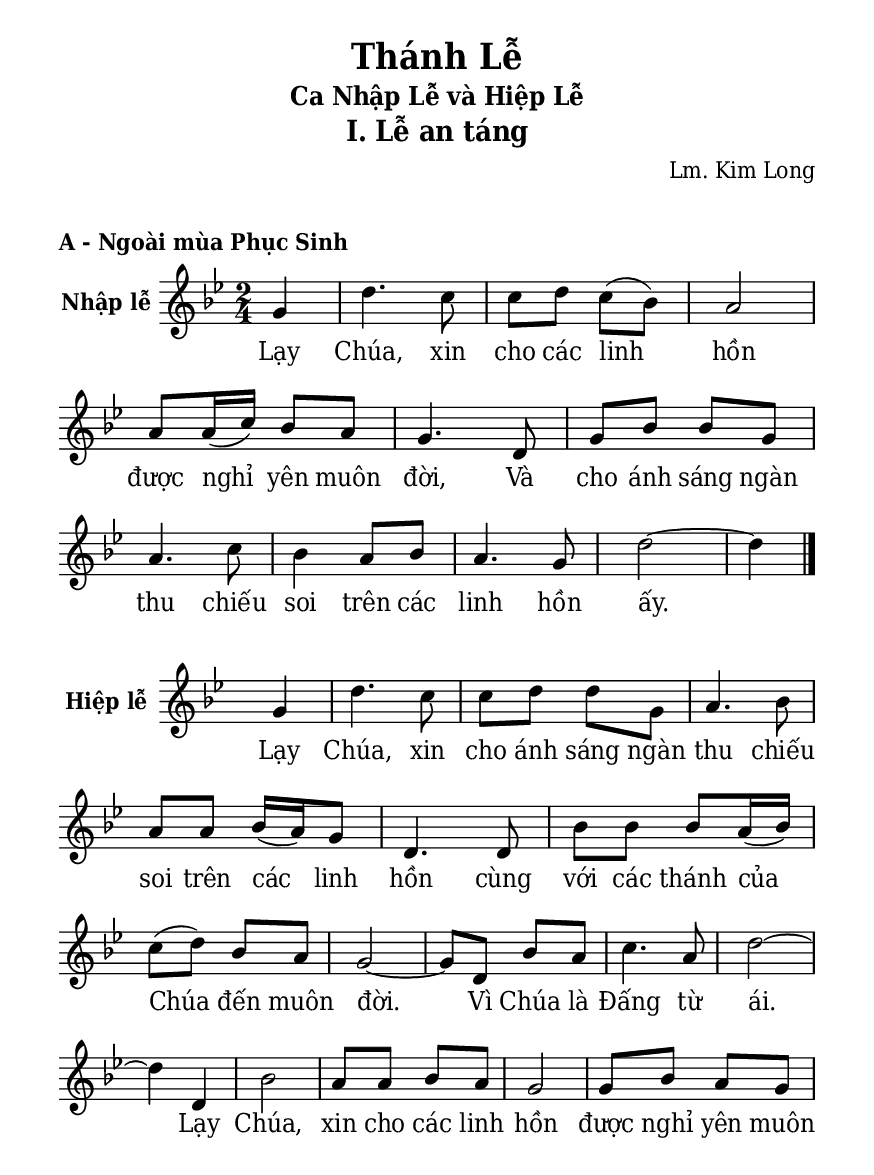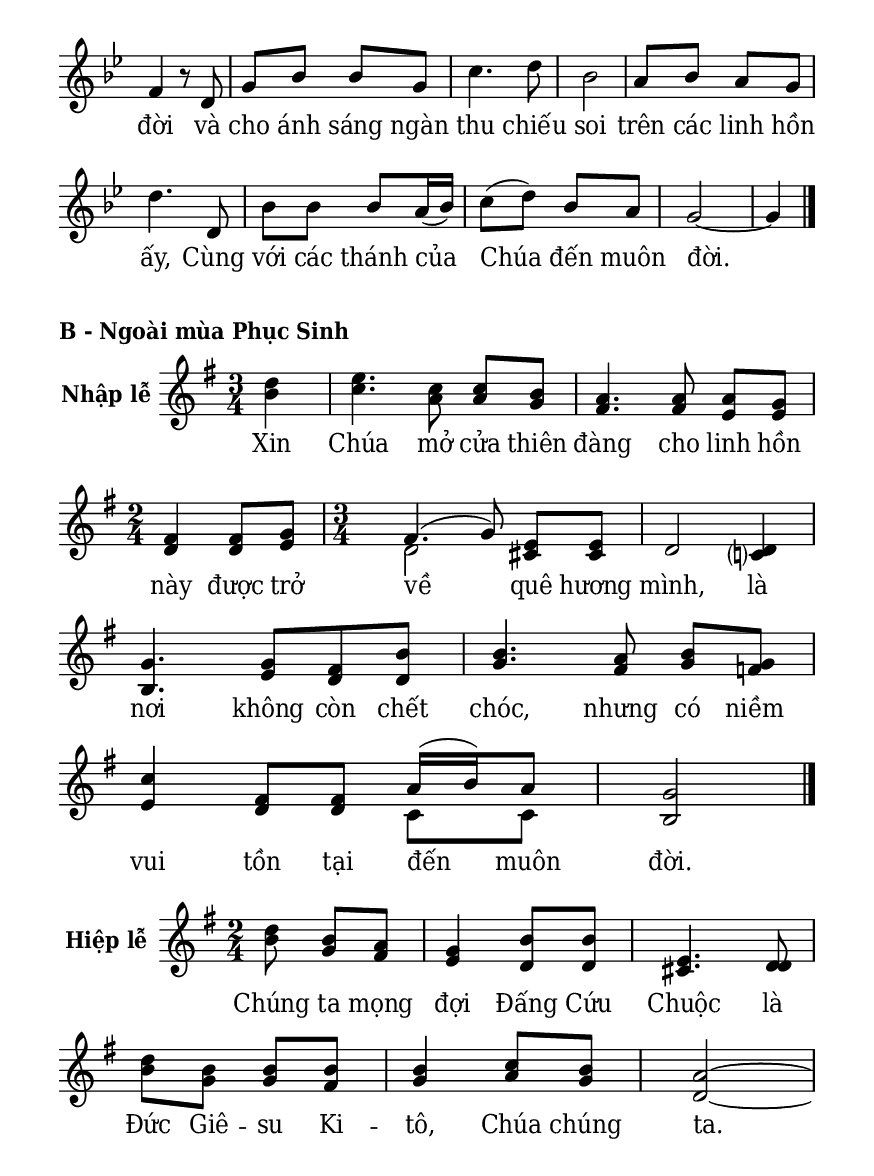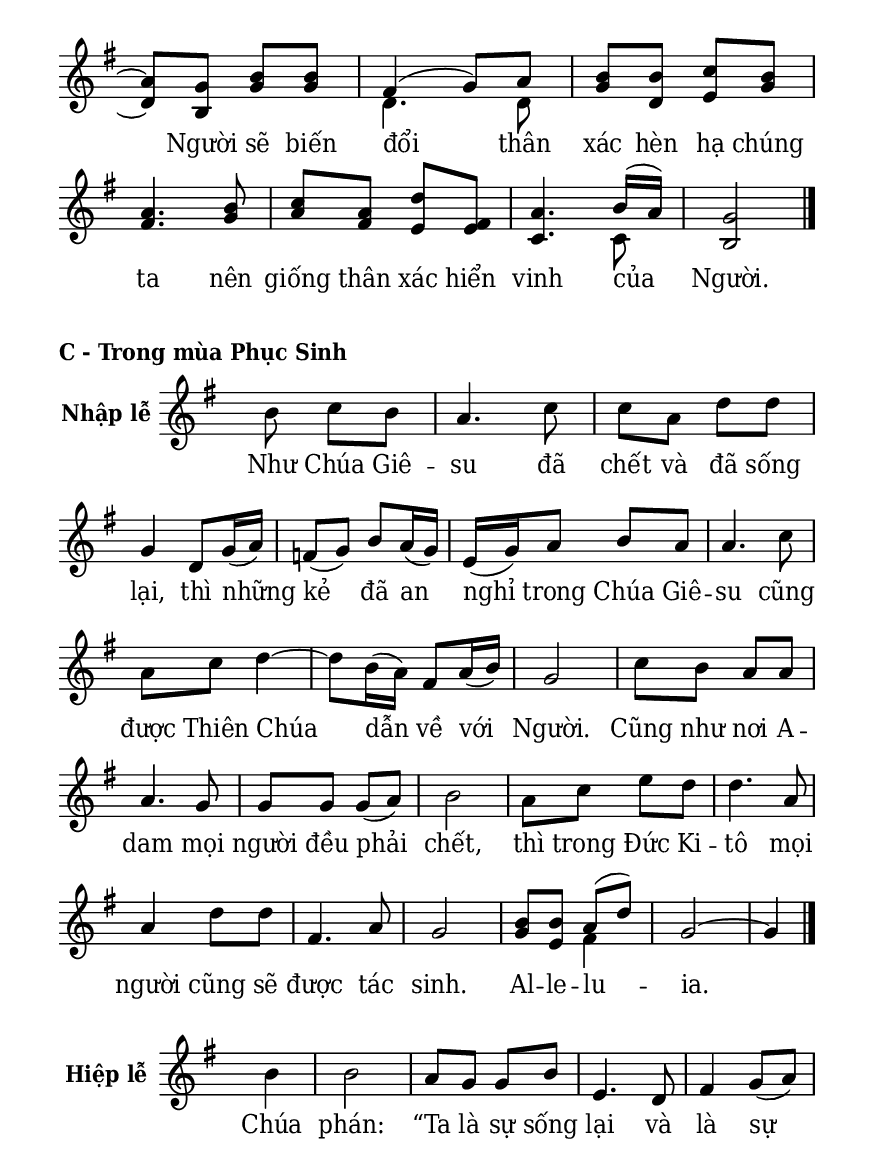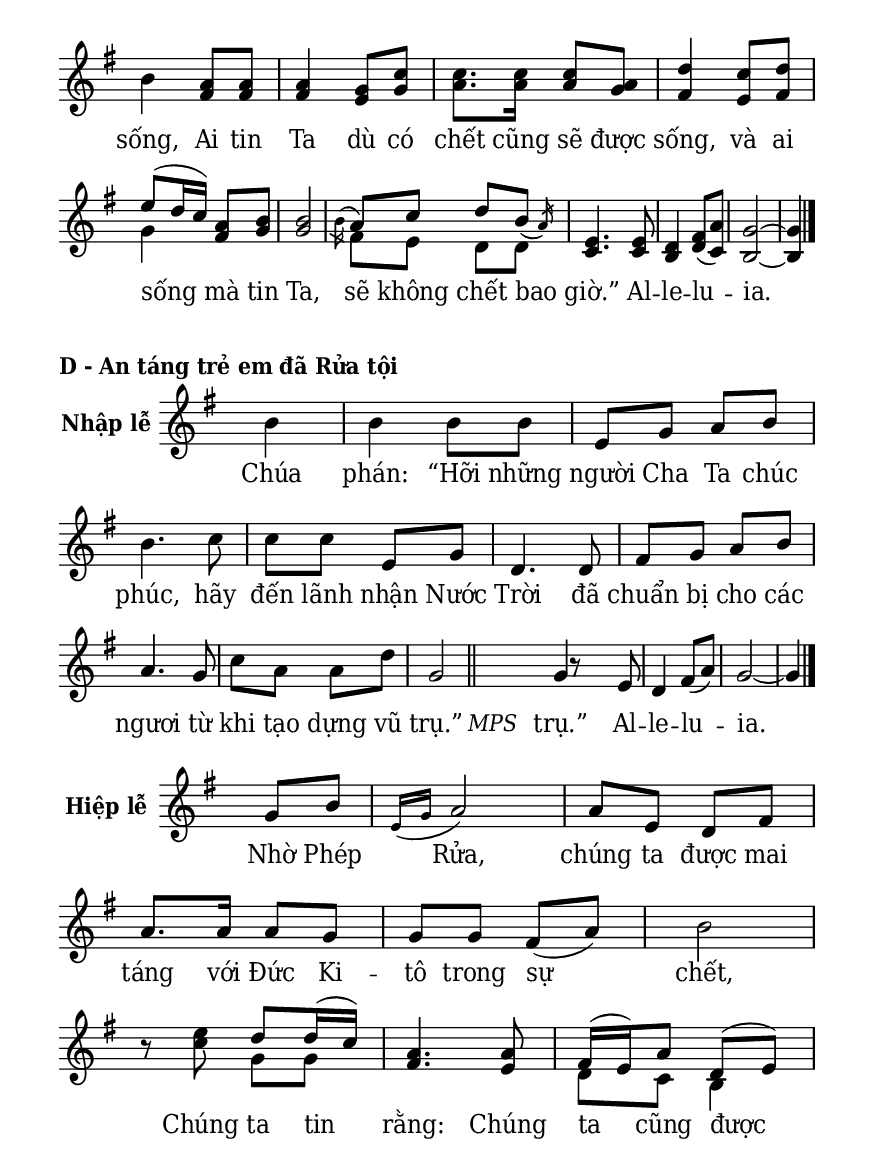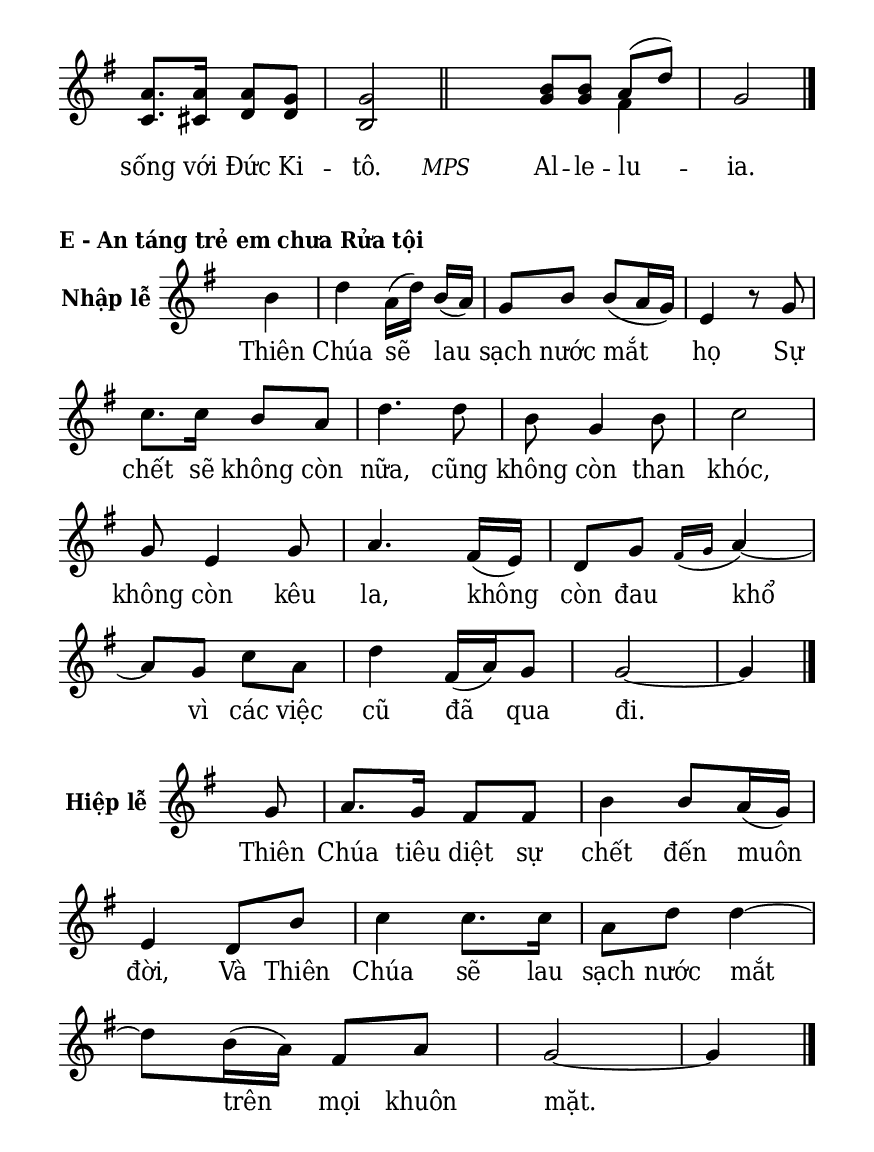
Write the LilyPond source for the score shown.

% Cài đặt chung
\version "2.22.1"
\include "english.ly"

\header {
  title = "Thánh Lễ"
  subtitle = "Ca Nhập Lễ và Hiệp Lễ"
  subsubtitle = \markup { \huge "I. Lễ an táng" }
  composer = "Lm. Kim Long"
  %arranger = " "
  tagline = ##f
}

% Nhạc
nhacMauMot = \relative c'' {
  \key bf \major
  \time 2/4
  \partial 4 g4 |
  d'4. c8 |
  c d c (bf) |
  a2 |
  a8 a16 (c) bf8 a |
  g4. d8 |
  g bf bf g |
  a4. c8 |
  bf4 a8 bf |
  a4. g8 |
  d'2 ~ |
  d4 \bar "|."
}

nhacMauHai = \relative c'' {
  \key bf \major
  \time 2/4
  \partial 4 g4 |
  d'4. c8 |
  c d d g, |
  a4. bf8 |
  a a bf16 (a) g8 |
  d4. d8 |
  bf' bf bf a16 (bf) |
  c8 (d) bf a |
  g2 ~ |
  g8 d bf' a |
  c4. a8 |
  d2 ~ |
  d4 d, |
  bf'2 |
  a8 a bf a |
  g2 |
  g8 bf a g |
  f4 r8 d |
  g bf bf g |
  c4. d8 |
  bf2 |
  a8 bf a g |
  d'4. d,8 |
  bf' bf bf a16 (bf) |
  c8 (d) bf8 a |
  g2 ~ |
  g4 \bar "|."
}

nhacMauBa = \relative c'' {
  \key g \major
  \time 3/4
  \set Timing.beamExceptions = #'()
  \set Timing.baseMoment = #(ly:make-moment 1/4)
  \set Timing.beatStructure = #'(1 1 1)
  \override Staff.TimeSignature.break-visibility = #end-of-line-invisible
  \partial 4
  <<
    {
      d4 |
      e4. c8 c b |
      a4. a8 a g |
      \time 2/4
      fs4 fs8 g
    }
    {
      b4 |
      c4. a8 a g |
      fs4. fs8 e e |
      d4 d8 e
    }
  >>
  \time 3/4
  <<
    {
      \voiceOne
      fs4. (g8)
    }
    \new Voice = "splitpart" {
      \voiceTwo
      d2
    }
  >>
  \oneVoice
  <<
    {
      e8 [e]
    }
    {
      cs cs
    }
  >>
  d2
  <<
    {
      d4 |
      g4. g8 fs b |
      b4. a8 b [g] |
      c4 fs,8 fs
    }
    {
      c!?4 |
      b4. e8 d d |
      g4. fs8 g f! |
      e4 d8 d
    }
  >>
  <<
    {
      \voiceOne
      a'16 (b) a8
    }
    \new Voice = "splitpart" {
      \voiceTwo
      c,8 c
    }
  >>
  \oneVoice
  <g' b,>2 \bar "|."
}

nhacMauBon = \relative c'' {
  \key g \major
  \time 2/4
  \partial 4.
  <<
    {
      d8 b a |
      g4 b8 b |
      e,4. d8 |
      d' b b b |
      b4 c8 b |
      a2 ~ |
      a8 g b b
    }
    {
      b8 g fs |
      e4 d8 d |
      cs4. d8 |
      b' g g fs |
      g4 a8 g |
      d2 ~ |
      d8 b g' g
    }
  >>
  <<
    {
      \voiceOne
      fs4 (g8) a
    }
    \new Voice = "splitpart" {
      \voiceTwo
      d,4. d8
    }
  >>
  \oneVoice
  <<
    {
      b'8 d, e b' |
      a4. b8 |
      c a d fs, |
      a4.
    }
    {
      g8 b c g |
      fs4. g8 |
      a fs e e |
      c4.
    }
  >>
  <<
    {
      \voiceOne
      b'16 (a)
    }
    \new Voice = "splitpart" {
      \voiceTwo
      c,8
    }
  >>
  \oneVoice
  <g' b,>2 \bar "|."
}

nhacMauNam = \relative c'' {
  \key g \major
  \time 2/4
  \partial 4. b8 c b |
  a4. c8 |
  c a d d |
  g,4 d8 g16 (a) |
  f8 (g) b a16 (g) |
  e (g) a8 b a |
  a4. c8 |
  a c d4 ~ |
  d8 b16 (a) fs8 a16 (b) |
  g2 |
  c8 b a a |
  a4. g8 |
  g g g (a) |
  b2 |
  a8 c e d |
  d4. a8 |
  a4 d8 d |
  fs,4. a8 |
  g2 |
  <b g>8 <b e,>
  <<
    {
      \voiceOne
      a8 (d)
    }
    \new Voice = "splitpart" {
      \voiceTwo
      fs,4
    }
  >>
  g2 ~ |
  g4 \bar "|."
}

nhacMauSau = \relative c'' {
  \key g \major
  \time 2/4
  \partial 4 b4 |
  b2 |
  a8 g g b |
  e,4. d8 |
  fs4 g8 (a) |
  b4
  <<
    {
      a8 a |
      a4 g8 c |
      c8. c16 c8 a |
      d4 c8 d
    }
    {
      fs,8 fs |
      fs4 e8 g |
      a8. a16 a8 g |
      fs4 e8 fs
    }
  >>
  <<
    {
      \voiceOne
      e'8 (d16 c)
    }
    \new Voice = "splitpart" {
      \voiceTwo
      g4
    }
  >>
  \oneVoice
  <<
    {
      a8 b |
      b2
    }
    {
      fs8 g |
      g2
    }
  >>
  <<
    {
      \voiceOne
      \slashedGrace { \once \stemDown b16 (} a8) c d
      \afterGrace b8 _({
        \override Flag.stroke-style = #"grace"
        a16)}
      \revert Flag.stroke-style
    }
    \new Voice = "splitpart" {
      \voiceTwo
      fs8 e d d
    }
  >>
  \oneVoice
  <<
    {
      e4. e8 |
      d4 fs8 (a) |
      g2 ~ |
      g4 \bar "|."
    }
    {
      c,4. c8 |
      b4 d8 (c) |
      b2 ~ |
      b4
    }
  >>
}

nhacMauBay = \relative c'' {
  \key g \major
  \time 2/4
  \partial 4 b4 |
  b b8 b |
  e,8 g a b |
  b4. c8 |
  c c e, g |
  d4. d8 |
  fs8 g a b |
  a4. g8 |
  c a a d |
  g,2
  \tweak extra-offset #'(3.8 . -2.2)
  _\markup { \italic "MPS" }
  \bar "||"
  
  \once \override NoteColumn.X-offset = 7 <>
  g4 r8 e |
  d4 fs8 (a) |
  g2 ~ |
  g4 \bar "|."
}

nhacMauTam = \relative c'' {
  \key g \major
  \time 2/4
  \partial 4 g8 b |
  \slashedGrace { e,16 (g } a2) |
  a8 e d fs |
  a8. a16 a8 g |
  g g fs (a) |
  b2 |
  r8 <e c>8
  <<
    {
      \voiceOne
      d8 d16 (c)
    }
    \new Voice = "splitpart" {
      \voiceTwo
      g8 g
    }
  >>
  \oneVoice
  <a fs>4. <a e>8 |
  <<
    {
      \voiceOne
      fs16 (e) a8 d, (e)
    }
    \new Voice = "splitpart" {
      \voiceTwo
      d8 c b4
    }
  >>
  \oneVoice
  <<
    {
      a'8. a16 a8 g |
      g2
      \tweak extra-offset #'(6 . -2.2)
      _\markup { \italic "MPS" }
      \bar "||"
      
      \once \override NoteColumn.X-offset = 7 <>
      b8 b
    }
    {
      c,8. cs16 d8 d |
      b2 |
      g'8 g
    }
  >>
  <<
    {
      \voiceOne
      a8 (d)
    }
    \new Voice = "splitpart" {
      \voiceTwo
      fs,4
    }
  >>
  \oneVoice
  g2 \bar "|."
}

nhacMauChin = \relative c'' {
  \key g \major
  \time 2/4
  \partial 4 b4 |
  d a16 ([d]) b ([a]) |
  g8 b b (a16 g) |
  e4 r8 g |
  c8. c16 b8 a |
  d4. d8 |
  b g4 b8 |
  c2 |
  g8 e4 g8 |
  a4. fs16 (e) |
  d8 g \slashedGrace { fs16 (g } a4) ~ |
  a8 g c a |
  d4 fs,16 (a) g8 |
  g2 ~ |
  g4 \bar "|."
}

nhacMauMuoi = \relative c' {
  \key g \major
  \time 2/4
  \partial 8 g'8 |
  a8. g16 fs8 fs |
  b4 b8 a16 (g) |
  e4 d8 b' |
  c4 c8. c16 |
  a8 d d4 ~ |
  d8 b16 (a) fs8 a |
  g2 ~ |
  g4 \bar "|."
}

% Lời
loiMauMot = \lyricmode {
  Lạy Chúa, xin cho các linh hồn được nghỉ yên muôn đời,
  Và cho ánh sáng ngàn thu chiếu soi trên các linh hồn ấy.
}

loiMauHai = \lyricmode {
  Lạy Chúa, xin cho ánh sáng ngàn thu
  chiếu soi trên các linh hồn
  cùng với các thánh của Chúa đến muôn đời.
  Vì Chúa là Đấng từ ái.
  Lạy Chúa, xin cho các linh hồn được nghỉ yên muôn đời
  và cho ánh sáng ngàn thu chiếu soi trên các linh hồn ấy,
  Cùng với các thánh của Chúa đến muôn đời.
}

loiMauBa = \lyricmode {
  Xin Chúa mở cửa thiên đàng cho linh hồn này
  được trở về quê hương mình,
  là nơi không còn chết chóc,
  nhưng có niềm vui tồn tại đến muôn đời.
}

loiMauBon = \lyricmode {
  Chúng ta mọng đợi Đấng Cứu Chuộc
  là Đức Giê -- su Ki -- tô, Chúa chúng ta.
  Người sẽ biến đổi thân xác hèn hạ chúng ta
  nên giống thân xác hiển vinh của Người.
}

loiMauNam = \lyricmode {
  Như Chúa Giê -- su đã chết và đã sống lại,
  thì những kẻ đã an nghỉ trong Chúa Giê -- su
  cũng được Thiên Chúa dẫn về với Người.
  Cũng như nơi A -- dam mọi người đều phải chết,
  thì trong Đức Ki -- tô mọi người cũng sẽ được tác sinh.
  Al -- le -- lu -- ia.
}

loiMauSau = \lyricmode {
  Chúa phán: “Ta là sự sống lại và là sự sống,
  Ai tin Ta dù có chết cũng sẽ được sống,
  và ai sống mà tin Ta,
  sẽ không chết bao giờ.”
  Al -- le -- lu -- ia.
}

loiMauBay = \lyricmode {
  Chúa phán: “Hỡi những người Cha Ta chúc phúc,
  hãy đến lãnh nhận Nước Trời đã chuẩn bị cho các ngươi
  từ khi tạo dựng vũ trụ.”
  trụ.”
  Al -- le -- lu -- ia.
}

loiMauTam = \lyricmode {
  Nhờ Phép Rửa, chúng ta được mai táng
  với Đức Ki -- tô trong sự chết,
  Chúng ta tin rằng:
  Chúng ta cũng được sống với Đức Ki -- tô.
  Al -- le -- lu -- ia.
}

loiMauChin = \lyricmode {
  Thiên Chúa sẽ lau sạch nước mắt họ
  Sự chết sẽ không còn nữa,
  cũng không còn than khóc,
  không còn kêu la,
  không còn đau khổ
  vì các việc cũ đã qua đi.
}

loiMauMuoi = \lyricmode {
  Thiên Chúa tiêu diệt sự chết đến muôn đời,
  Và Thiên Chúa sẽ lau sạch nước mắt trên mọi khuôn mặt.
}

% Dàn trang
\paper {
  #(set-paper-size "a5")
  top-margin = 10\mm
  bottom-margin = 10\mm
  left-margin = 10\mm
  right-margin = 10\mm
  indent = #0
  #(define fonts
	 (make-pango-font-tree "Deja Vu Serif Condensed"
	 		       "Deja Vu Serif Condensed"
			       "Deja Vu Serif Condensed"
			       (/ 20 20)))
  print-page-number = ##f
}

\markup {
  \vspace #2
  \line {
    \bold "A - Ngoài mùa Phục Sinh"
  }
}

\score {
  <<
    \new Staff \with {
      instrumentName = \markup { \bold "Nhập lễ" }} <<
        \clef treble
        \new Voice = beSop {
          \nhacMauMot
        }
      \new Lyrics \lyricsto beSop \loiMauMot
    >>
  >>
  \layout {
    indent = 17
    \override Lyrics.LyricSpace.minimum-distance = #0.6
    \override Score.BarNumber.break-visibility = ##(#f #f #f)
    \override Score.SpacingSpanner.uniform-stretching = ##t
    ragged-last = ##f
  }
}

\score {
  <<
    \new Staff\with {
      instrumentName = \markup { \bold "Hiệp lễ" }} <<
        \clef treble
        \new Voice = beSop {
          \nhacMauHai
        }
      \new Lyrics \lyricsto beSop \loiMauHai
    >>
  >>
  \layout {
    indent = 17
    \override Staff.TimeSignature.transparent = ##t
    \override Lyrics.LyricSpace.minimum-distance = #0.7
    \override Score.BarNumber.break-visibility = ##(#f #f #f)
    \override Score.SpacingSpanner.uniform-stretching = ##t
    \override LyricHyphen.minimum-distance = #1.5
    ragged-last = ##f
  }
}

\markup {
  \vspace #2
  \line {
    \bold "B - Ngoài mùa Phục Sinh"
  }
}

\score {
  <<
    \new Staff \with {
      instrumentName = \markup { \bold "Nhập lễ" }}<<
        \clef treble
        \new Voice = beSop {
          \nhacMauBa
        }
      \new Lyrics \lyricsto beSop \loiMauBa
    >>
  >>
  \layout {
    indent = 17
    \override Lyrics.LyricSpace.minimum-distance = #0.6
    \override Score.BarNumber.break-visibility = ##(#f #f #f)
    \override Score.SpacingSpanner.uniform-stretching = ##t
    ragged-last = ##f
  }
}

\score {
  <<
    \new Staff \with {
      instrumentName = \markup { \bold "Hiệp lễ" }} <<
        \clef treble
        \new Voice = beSop {
          \nhacMauBon
        }
      \new Lyrics \lyricsto beSop \loiMauBon
    >>
  >>
  \layout {
    indent = 17
    \override Lyrics.LyricSpace.minimum-distance = #0.7
    \override LyricHyphen.minimum-distance = #1
    \override Score.BarNumber.break-visibility = ##(#f #f #f)
    \override Score.SpacingSpanner.uniform-stretching = ##t
    ragged-last = ##f
  }
}

\markup {
  \vspace #2
  \line {
    \bold "C - Trong mùa Phục Sinh"
  }
}

\score {
  <<
    \new Staff \with {
      instrumentName = \markup { \bold "Nhập lễ" }} <<
        \clef treble
        \new Voice = beSop {
          \nhacMauNam
        }
      \new Lyrics \lyricsto beSop \loiMauNam
    >>
  >>
  \layout {
    indent = 17
    \override Staff.TimeSignature.transparent = ##t
    \override Lyrics.LyricSpace.minimum-distance = #0.7
    \override Score.BarNumber.break-visibility = ##(#f #f #f)
    \override Score.SpacingSpanner.uniform-stretching = ##t
    ragged-last = ##f
  }
}

\score {
  <<
    \new Staff \with {
      instrumentName = \markup { \bold "Hiệp lễ" }} <<
        \clef treble
        \new Voice = beSop {
          \nhacMauSau
        }
      \new Lyrics \lyricsto beSop \loiMauSau
    >>
  >>
  \layout {
    indent = 17
    \override Staff.TimeSignature.transparent = ##t
    \override Lyrics.LyricSpace.minimum-distance = #0.7
    \override Score.BarNumber.break-visibility = ##(#f #f #f)
    \override Score.SpacingSpanner.uniform-stretching = ##t
    ragged-last = ##f
  }
}

\markup {
  \vspace #2
  \line {
    \bold "D - An táng trẻ em đã Rửa tội"
  }
}

\score {
  <<
    \new Staff \with {
      instrumentName = \markup { \bold "Nhập lễ" }}<<
        \clef treble
        \new Voice = beSop {
          \nhacMauBay
        }
      \new Lyrics \lyricsto beSop \loiMauBay
    >>
  >>
  \layout {
    indent = 17
    \override Staff.TimeSignature.transparent = ##t
    \override Lyrics.LyricSpace.minimum-distance = #0.7
    \override Score.BarNumber.break-visibility = ##(#f #f #f)
    \override Score.SpacingSpanner.uniform-stretching = ##t
    ragged-last = ##f
  }
}

\score {
  <<
    \new Staff \with {
      instrumentName = \markup { \bold "Hiệp lễ" }}<<
        \clef treble
        \new Voice = beSop {
          \nhacMauTam
        }
      \new Lyrics \lyricsto beSop \loiMauTam
    >>
  >>
  \layout {
    indent = 17
    \override Staff.TimeSignature.transparent = ##t
    \override Lyrics.LyricSpace.minimum-distance = #0.7
    \override LyricHyphen.minimum-distance = #1.5
    \override Score.BarNumber.break-visibility = ##(#f #f #f)
    \override Score.SpacingSpanner.uniform-stretching = ##t
    ragged-last = ##f
  }
}

\markup {
  \vspace #2
  \line {
    \bold "E - An táng trẻ em chưa Rửa tội"
  }
}

\score {
  <<
    \new Staff \with {
      instrumentName = \markup { \bold "Nhập lễ" }}<<
        \clef treble
        \new Voice = beSop {
          \nhacMauChin
        }
      \new Lyrics \lyricsto beSop \loiMauChin
    >>
  >>
  \layout {
    indent = 17
    \override Staff.TimeSignature.transparent = ##t
    \override Lyrics.LyricSpace.minimum-distance = #0.7
    \override Score.BarNumber.break-visibility = ##(#f #f #f)
    \override Score.SpacingSpanner.uniform-stretching = ##t
    ragged-last = ##f
  }
}

\score {
  <<
    \new Staff \with {
      instrumentName = \markup { \bold "Hiệp lễ" }}<<
        \clef treble
        \new Voice = beSop {
          \nhacMauMuoi
        }
      \new Lyrics \lyricsto beSop \loiMauMuoi
    >>
  >>
  \layout {
    indent = 17
    \override Staff.TimeSignature.transparent = ##t
    \override Lyrics.LyricSpace.minimum-distance = #0.7
    \override Score.BarNumber.break-visibility = ##(#f #f #f)
    \override Score.SpacingSpanner.uniform-stretching = ##t
    ragged-last = ##f
  }
}
